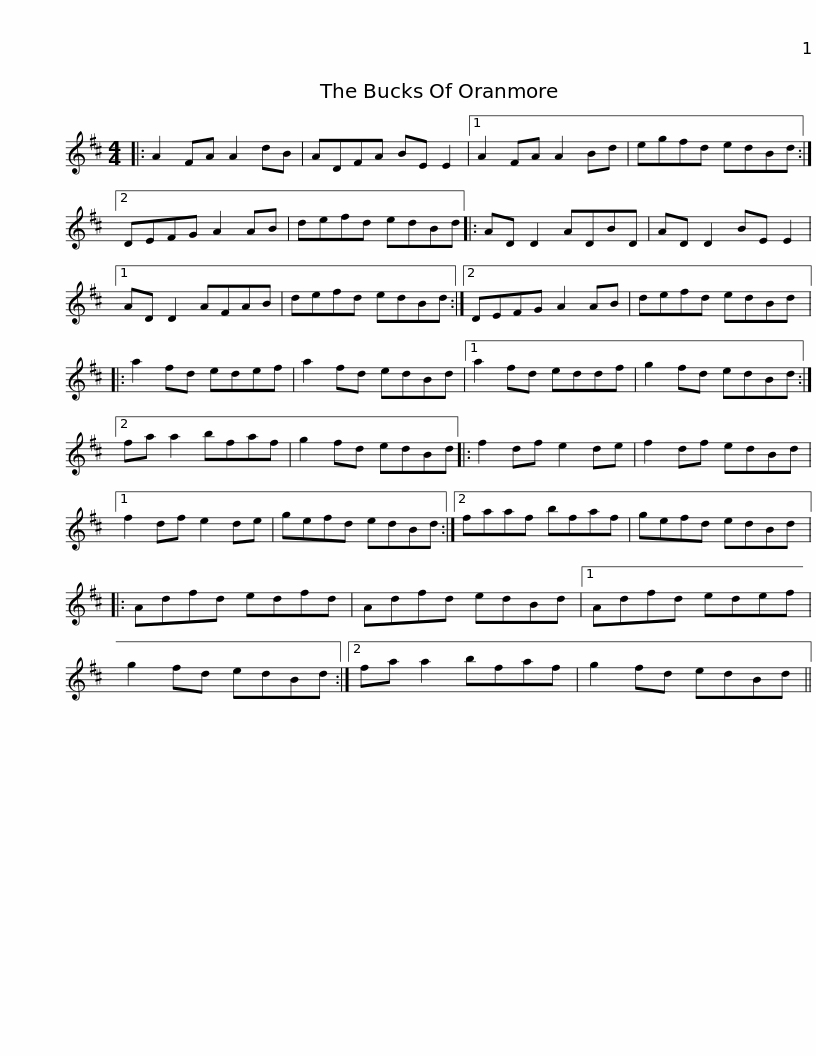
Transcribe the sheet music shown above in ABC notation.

X:1
L:1/8
M:4/4
I:linebreak $
K:D
V:1 treble
V:1
|: A2 FA A2 dB | ADFA BE E2 |1 A2 FA A2 Bd | egfd edBd :|2 DEFG A2 AB | %5
 defd edBd |:$ AD D2 ADBD | AD D2 BE E2 |1 AD D2 AFAB | defd edBd :|2 %10
 DEFG A2 AB | defd edBd |:$ a2 fd edef | a2 fd edBd |1 a2 fd eddf | %15
 g2 fd edBd :|2 fa a2 bfaf | g2 fd edBd |:$ f2 df e2 de | f2 df edBd |1 %20
 f2 df e2 de | gefd edBd :|2 faaf bfaf | gefd edBd |:$ Adfd edfd | %25
 Adfd edBd |1 Adfd edef | g2 fd edBd :|2 fa a2 bfaf |$ g2 fd edBd || %30
